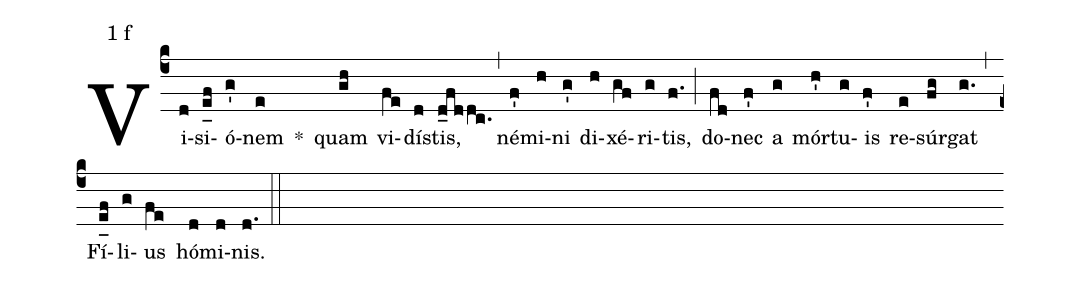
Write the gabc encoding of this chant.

mode:1 f;
%%
(c4) Vi(d)si(e_[uh:l]f)ó(g')nem(e) *() quam(gh) vi(fe)dí(d)stis,(d_fddc.) (,) né(f')mi(h)ni(g') di(h)xé(gf)ri(g)tis,(f.) (;) do(fd)nec(f') a(g) mór(h')tu(g)is(f') re(e)súr(fg)gat(g.) (,) Fí(e_[uh:l]f)li(g)us(fe) hó(d)mi(d)nis.(d.) (::)
